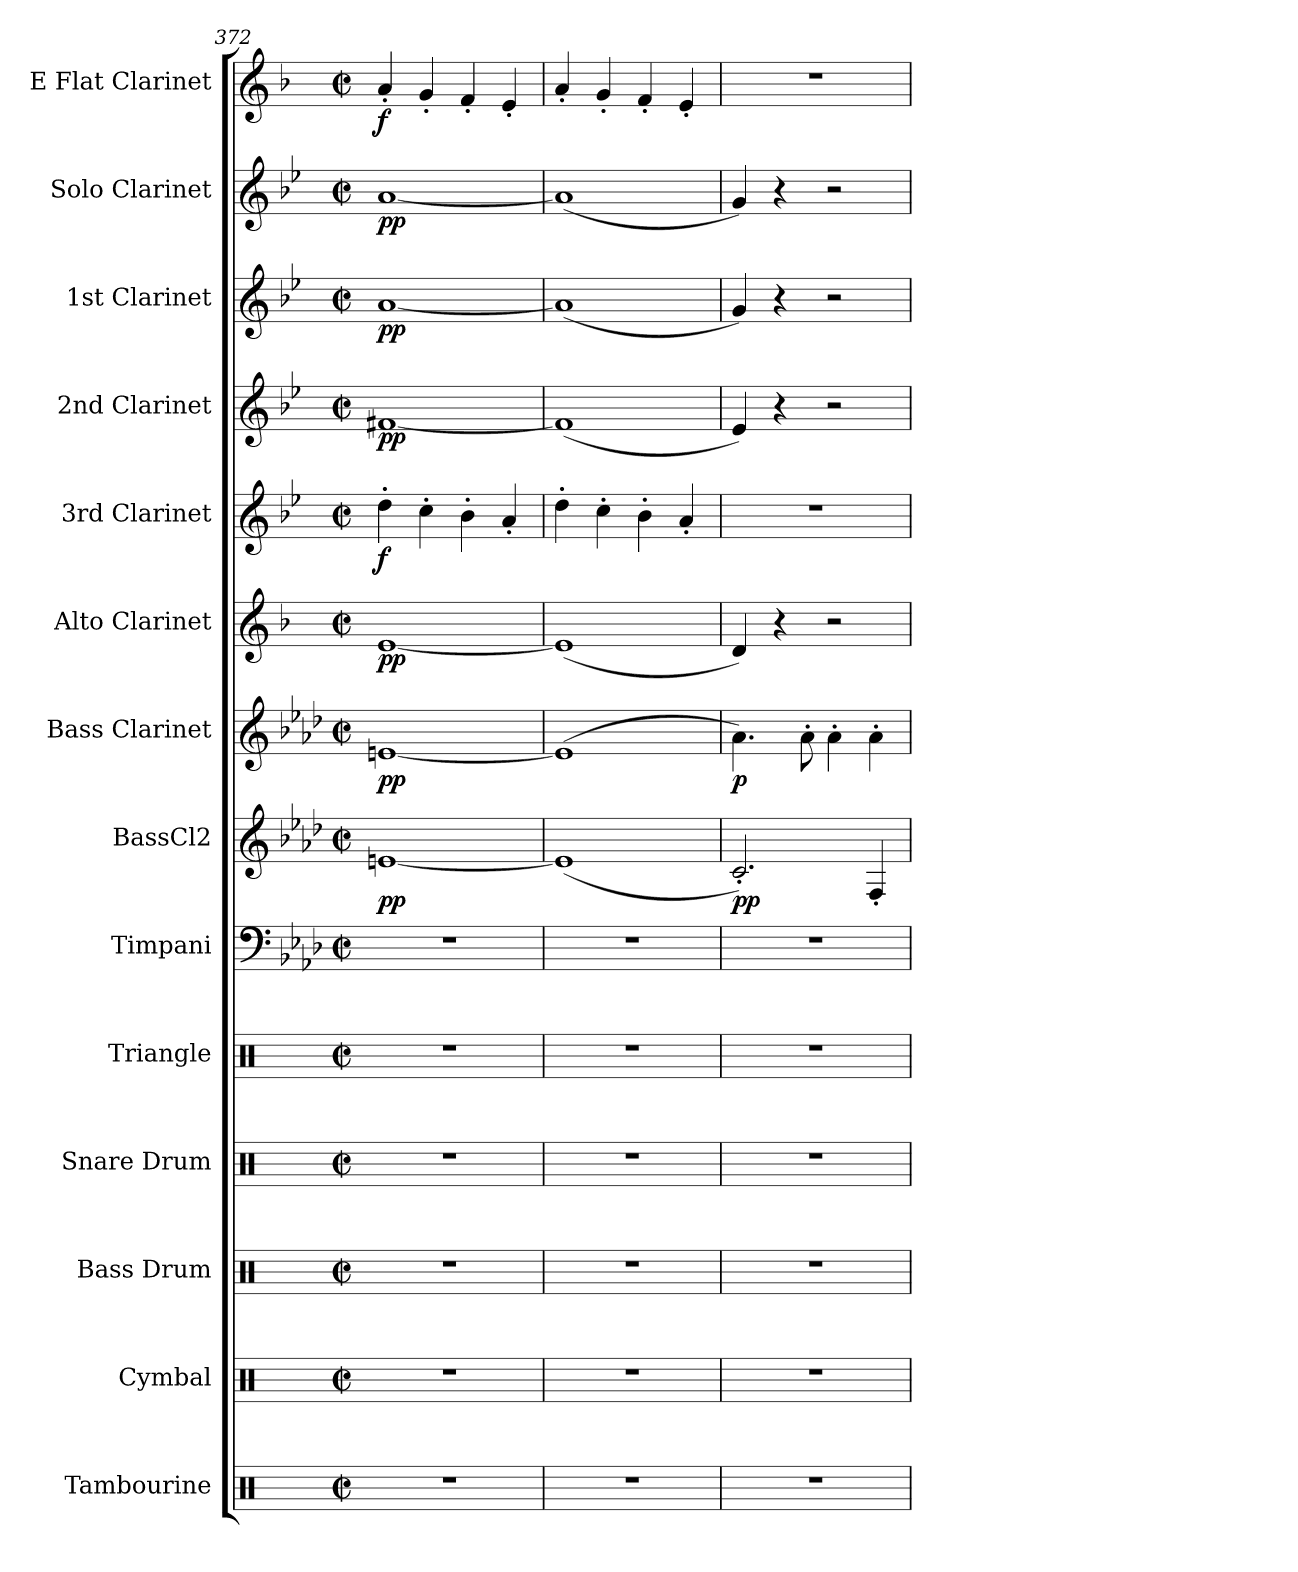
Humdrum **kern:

**kern	**kern	**kern	**kern	**kern	**kern	**kern	**dynam	**kern	**dynam	**kern	**dynam	**kern	**dynam	**kern	**dynam	**kern	**dynam	**kern	**dynam	**kern	**dynam
*part14	*part13	*part12	*part11	*part10	*part9	*part8	*part8	*part7	*part7	*part6	*part6	*part5	*part5	*part4	*part4	*part3	*part3	*part2	*part2	*part1	*part1
*staff14	*staff13	*staff12	*staff11	*staff10	*staff9	*staff8	*staff8	*staff7	*staff7	*staff6	*staff6	*staff5	*staff5	*staff4	*staff4	*staff3	*staff3	*staff2	*staff2	*staff1	*staff1
*I"Tambourine	*I"Cymbal	*I"Bass Drum	*I"Snare Drum	*I"Triangle	*I"Timpani	*I"BassCl2	*	*I"Bass Clarinet	*	*I"Alto Clarinet	*	*I"3rd Clarinet	*	*I"2nd Clarinet	*	*I"1st Clarinet	*	*I"Solo Clarinet	*	*I"E Flat Clarinet	*
*I'Tamb.	*I'Cym.	*I'B. Dr.	*I'Sn. Dr.	*I'Trgl.	*I'Timp.	*I'B. Cl2	*	*I'B. Cl.	*	*I'A. Cl.	*	*I'3rdCl.	*	*I'2nd Cl.	*	*I'1stCl.	*	*I'SoloCl.	*	*	*
*clefX	*clefX	*clefX	*clefX	*clefX	*clefF4	*clefG2	*	*clefG2	*	*clefG2	*	*clefG2	*	*clefG2	*	*clefG2	*	*clefG2	*	*clefG2	*
*	*	*	*	*	*	*ITrd8c14	*	*ITrd8c14	*	*ITrd5c9	*	*ITrd1c2	*	*ITrd1c2	*	*ITrd1c2	*	*ITrd1c2	*	*ITrd-2c-3	*
*k[]	*k[]	*k[]	*k[]	*k[]	*k[b-e-a-d-]	*k[b-e-a-d-]	*	*k[b-e-a-d-]	*	*k[b-e-a-d-]	*	*k[b-e-a-d-]	*	*k[b-e-a-d-]	*	*k[b-e-a-d-]	*	*k[b-e-a-d-]	*	*k[b-e-a-d-]	*
*M4/4	*M4/4	*M4/4	*M4/4	*M4/4	*M4/4	*M4/4	*	*M4/4	*	*M4/4	*	*M4/4	*	*M4/4	*	*M4/4	*	*M4/4	*	*M4/4	*
*met(c|)	*met(c|)	*met(c|)	*met(c|)	*met(c|)	*met(c|)	*met(c|)	*	*met(c|)	*	*met(c|)	*	*met(c|)	*	*met(c|)	*	*met(c|)	*	*met(c|)	*	*met(c|)	*
=372	=372	=372	=372	=372	=372	=372	=372	=372	=372	=372	=372	=372	=372	=372	=372	=372	=372	=372	=372	=372	=372
!	!	!	!	!	!	!	!LO:DY:b	!	!LO:DY:b	!	!LO:DY:b	!	!LO:DY:b	!	!LO:DY:b	!	!LO:DY:b	!	!LO:DY:b	!	!LO:DY:b
1r	1r	1r	1r	1r	1r	[1En	pp	[1En	pp	[1G	pp	4cc'\	f	[1en	pp	[1g	pp	[1g	pp	4cc'/	f
.	.	.	.	.	.	.	.	.	.	.	.	4b-'\	.	.	.	.	.	.	.	4b-'/	.
.	.	.	.	.	.	.	.	.	.	.	.	4a-'\	.	.	.	.	.	.	.	4a-'/	.
.	.	.	.	.	.	.	.	.	.	.	.	4g'/	.	.	.	.	.	.	.	4g'/	.
=373	=373	=373	=373	=373	=373	=373	=373	=373	=373	=373	=373	=373	=373	=373	=373	=373	=373	=373	=373	=373	=373
1r	1r	1r	1r	1r	1r	(1E]	.	(1E]	.	(1G]	.	4cc'\	.	(1e]	.	(1g]	.	(1g]	.	4cc'/	.
.	.	.	.	.	.	.	.	.	.	.	.	4b-'\	.	.	.	.	.	.	.	4b-'/	.
.	.	.	.	.	.	.	.	.	.	.	.	4a-'\	.	.	.	.	.	.	.	4a-'/	.
.	.	.	.	.	.	.	.	.	.	.	.	4g'/	.	.	.	.	.	.	.	4g'/	.
!!LO:PB:g=z
=374	=374	=374	=374	=374	=374	=374	=374	=374	=374	=374	=374	=374	=374	=374	=374	=374	=374	=374	=374	=374	=374
!	!	!	!	!	!	!	!LO:DY:b	!	!	!	!	!	!	!	!	!	!	!	!	!	!
!	!	!	!	!	!	!	!LO:DY:n=1:b	!	!LO:DY:b	!	!	!	!	!	!	!	!	!	!	!	!
1r	1r	1r	1r	1r	1r	2.C'/)	p p	4.A-\)	p	4F/)	.	1r	.	4d-/)	.	4f/)	.	4f/)	.	1r	.
.	.	.	.	.	.	.	.	.	.	4r	.	.	.	4r	.	4r	.	4r	.	.	.
.	.	.	.	.	.	.	.	8A-'\	.	.	.	.	.	.	.	.	.	.	.	.	.
.	.	.	.	.	.	.	.	4A-'\	.	2r	.	.	.	2r	.	2r	.	2r	.	.	.
.	.	.	.	.	.	4FF'/	.	4A-'\	.	.	.	.	.	.	.	.	.	.	.	.	.
=	=	=	=	=	=	=	=	=	=	=	=	=	=	=	=	=	=	=	=	=	=
*-	*-	*-	*-	*-	*-	*-	*-	*-	*-	*-	*-	*-	*-	*-	*-	*-	*-	*-	*-	*-	*-
